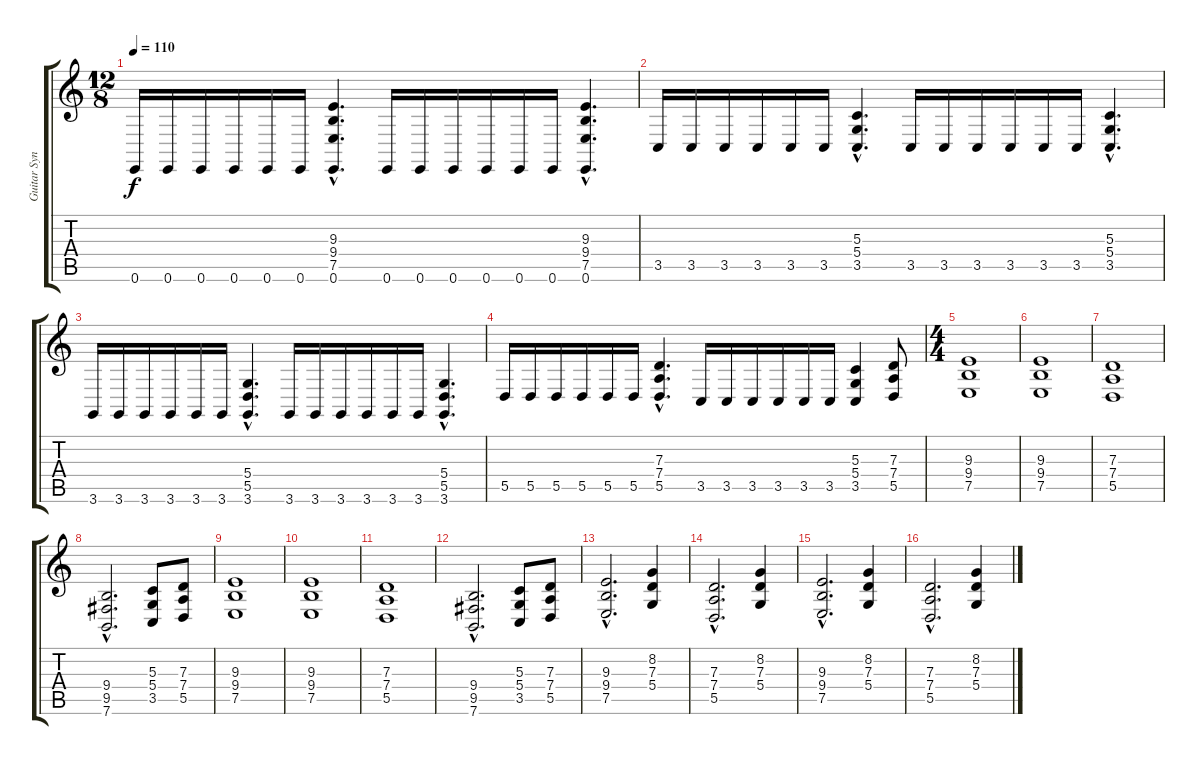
\track ("Guitar Synths" "Guitar Syn") {instrument lead5charang}
\staff {score tabs}
\tuning (E4 B3 G3 D3 A2 E2) {hide}
\ts (12 8)
\tempo 110
\clef g2
\ks c
0.6.16{dy f} 0.6.16 0.6.16 0.6.16 0.6.16 0.6.16 (9.3{hac} 9.4{hac} 7.5{hac} 0.6{hac}).4{d} 0.6.16 0.6.16 0.6.16 0.6.16 0.6.16 0.6.16 (9.3{hac} 9.4{hac} 7.5{hac} 0.6{hac}).4{d} |
3.5.16 3.5.16 3.5.16 3.5.16 3.5.16 3.5.16 (5.3{hac} 5.4{hac} 3.5{hac}).4{d} 3.5.16 3.5.16 3.5.16 3.5.16 3.5.16 3.5.16 (5.3{hac} 5.4{hac} 3.5{hac}).4{d} |
3.6.16 3.6.16 3.6.16 3.6.16 3.6.16 3.6.16 (5.4{hac} 5.5{hac} 3.6{hac}).4{d} 3.6.16 3.6.16 3.6.16 3.6.16 3.6.16 3.6.16 (5.4{hac} 5.5{hac} 3.6{hac}).4{d} |
5.5.16 5.5.16 5.5.16 5.5.16 5.5.16 5.5.16 (7.3{hac} 7.4{hac} 5.5{hac}).4{d} 3.5.16 3.5.16 3.5.16 3.5.16 3.5.16 3.5.16 (5.3 5.4 3.5).4 (7.3 7.4 5.5).8 |
\ts (4 4)
(9.3 9.4 7.5).1 |
(9.3 9.4 7.5).1 |
(7.3 7.4 5.5).1 |
(9.4{hac} 9.5{hac} 7.6{hac}).2{d} (5.3 5.4 3.5).8 (7.3 7.4 5.5).8 |
(9.3 9.4 7.5).1 |
(9.3 9.4 7.5).1 |
(7.3 7.4 5.5).1 |
(9.4{hac} 9.5{hac} 7.6{hac}).2{d} (5.3 5.4 3.5).8 (7.3 7.4 5.5).8 |
(9.3{hac} 9.4{hac} 7.5{hac}).2{d} (8.2 7.3 5.4).4 |
(7.3{hac} 7.4{hac} 5.5{hac}).2{d} (8.2 7.3 5.4).4 |
(9.3{hac} 9.4{hac} 7.5{hac}).2{d} (8.2 7.3 5.4).4 |
(7.3{hac} 7.4{hac} 5.5{hac}).2{d} (8.2 7.3 5.4).4
